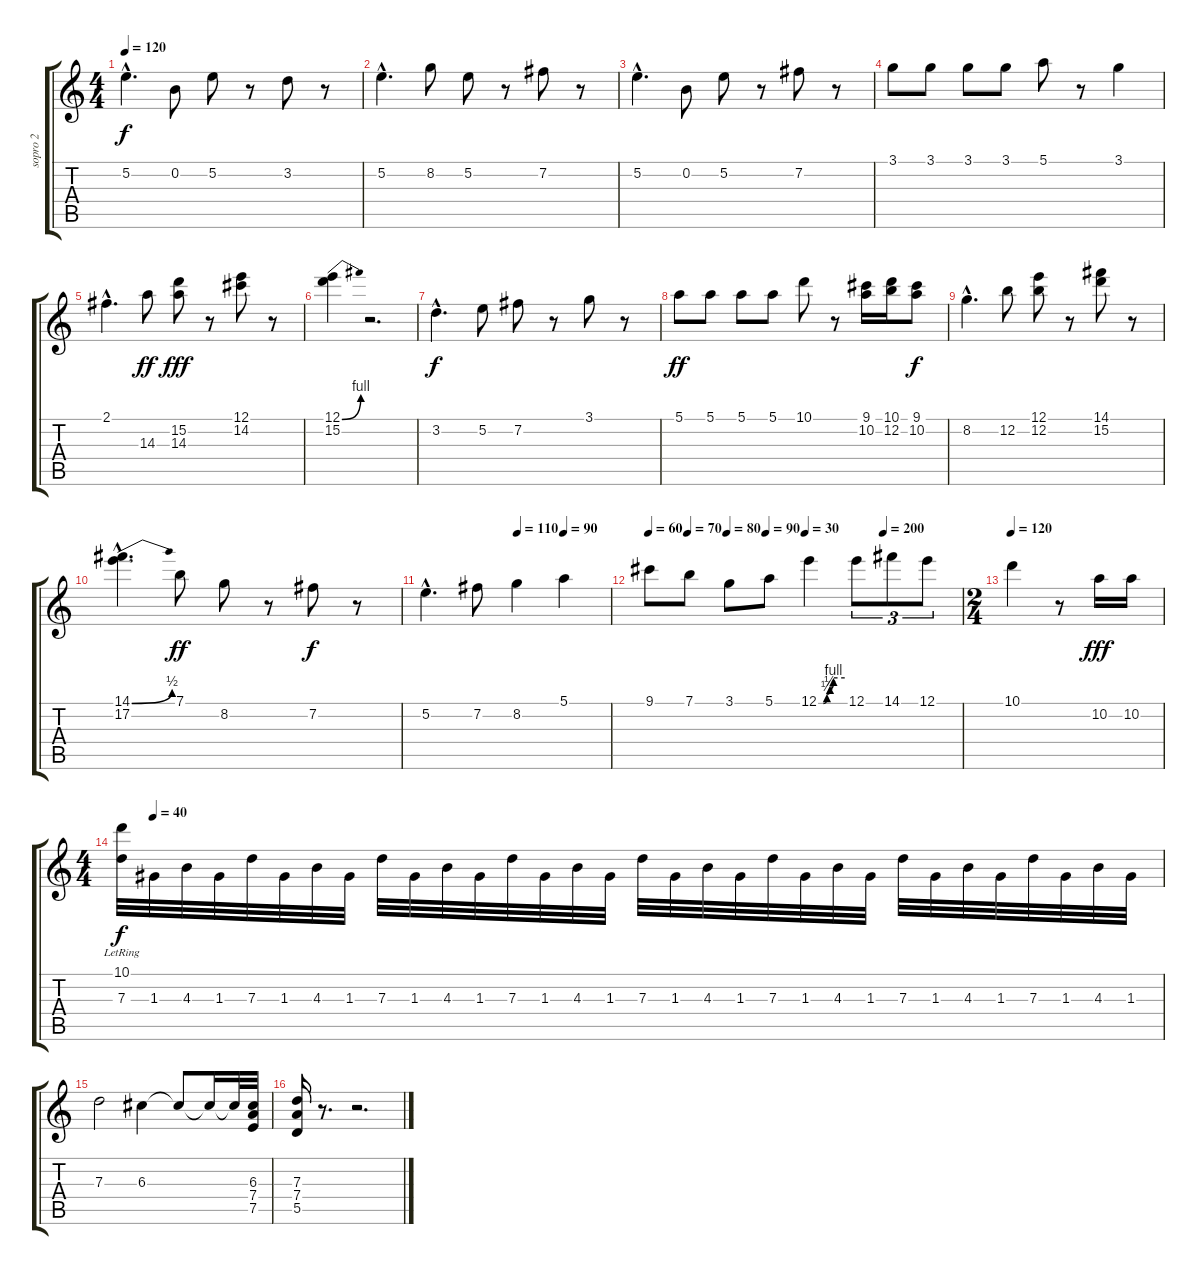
\track ("sopro 2" "sopro 2") {instrument overdrivenguitar}
\staff {score tabs}
\tuning (E4 B3 G3 D3 A2 E2) {hide}
\ts (4 4)
\tempo 120
\clef g2
\ks c
5.2{hac}.4{d dy f} 0.2.8 5.2.8 r.8 3.2.8 r.8 |
5.2{hac}.4{d} 8.2.8 5.2.8 r.8 7.2.8 r.8 |
5.2{hac}.4{d} 0.2.8 5.2.8 r.8 7.2.8 r.8 |
3.1.8 3.1.8 3.1.8 3.1.8 5.1.8 r.8 3.1.4 |
2.1{hac}.4{d} 14.3.8{dy ff} (15.2 14.3).8{dy fff} r.8 (12.1 14.2).8 r.8 |
(12.1{be (bend 0 0 60 4)} 15.2).4 r.2{d} |
3.2{hac}.4{d dy f} 5.2.8 7.2.8 r.8 3.1.8 r.8 |
5.1.8{dy ff} 5.1.8 5.1.8 5.1.8 10.1.8 r.8 (9.1 10.2).16 (10.1 12.2).16 (9.1 10.2).8{dy f} |
8.2{hac}.4{d} 12.2.8 (12.1 12.2).8 r.8 (14.1 15.2).8 r.8 |
(14.1{be (bend 0 0 60 2) hac} 17.2{hac}).4{d} 7.1.8{dy ff} 8.2.8 r.8 7.2.8{dy f} r.8 |
\tempo (110 0.5)
\tempo (90 0.75)
5.2{hac}.4{d} 7.2.8 8.2.4 5.1.4 |
\tempo 60
\tempo (70 0.125)
\tempo (80 0.25)
\tempo (90 0.375)
\tempo (30 0.5)
\tempo (200 0.75)
9.1.8 7.1.8 3.1.8 5.1.8 12.1{be (custom 0 0 11 0 19 1 26 2 34 4 60 4)}.4 12.1.8{tu (3 2)} 14.1.8{tu (3 2)} 12.1.8{tu (3 2)} |
\ts (2 4)
\tempo 120
10.1.4 r.8 10.2.16{dy fff} 10.2.16 |
\ts (4 4)
\tempo (40 0.03125)
(10.1{lr} 7.3).32{dy f} 1.3.32 4.3.32 1.3.32 7.3.32 1.3.32 4.3.32 1.3.32 7.3.32 1.3.32 4.3.32 1.3.32 7.3.32 1.3.32 4.3.32 1.3.32 7.3.32 1.3.32 4.3.32 1.3.32 7.3.32 1.3.32 4.3.32 1.3.32 7.3.32 1.3.32 4.3.32 1.3.32 7.3.32 1.3.32 4.3.32 1.3.32 |
7.3.2 6.3.4 6.3{t}.8 6.3{t}.16 6.3{t}.32 (6.3 7.4 7.5).32 |
(7.3 7.4 5.5).16 r.8{d} r.2{d}
